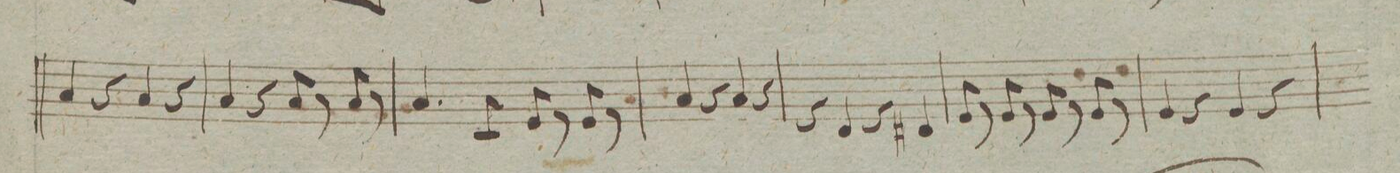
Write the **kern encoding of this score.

**kern	**dynam
*I"Viola	*
*clefC3	*
*k[f#c#g#d#]	*
*met(c|)	*
*M2/2	*
4B/	.
4r	.
4B/	.
4r	.
=51	=51
4B/	.
4r	.
8B/	.
8r	.
8B/	.
8r	.
=52	=52
4.B/	.
8D#/	.
8F#/	.
8r	.
8F#/	.
8r	.
=53	=53
4B/	.
4r	.
4B/	.
4r	.
=54	=54
4r	.
4E/	.
4r	.
4E#X/	.
=55	=55
8F#/	.
8r	.
8F#/	.
8r	.
8F#/	.
8r	.
8F#/	.
8r	.
=56	=56
4F#/	.
4r	.
4F#/	.
4r	.
=57	=57
*-	*-
